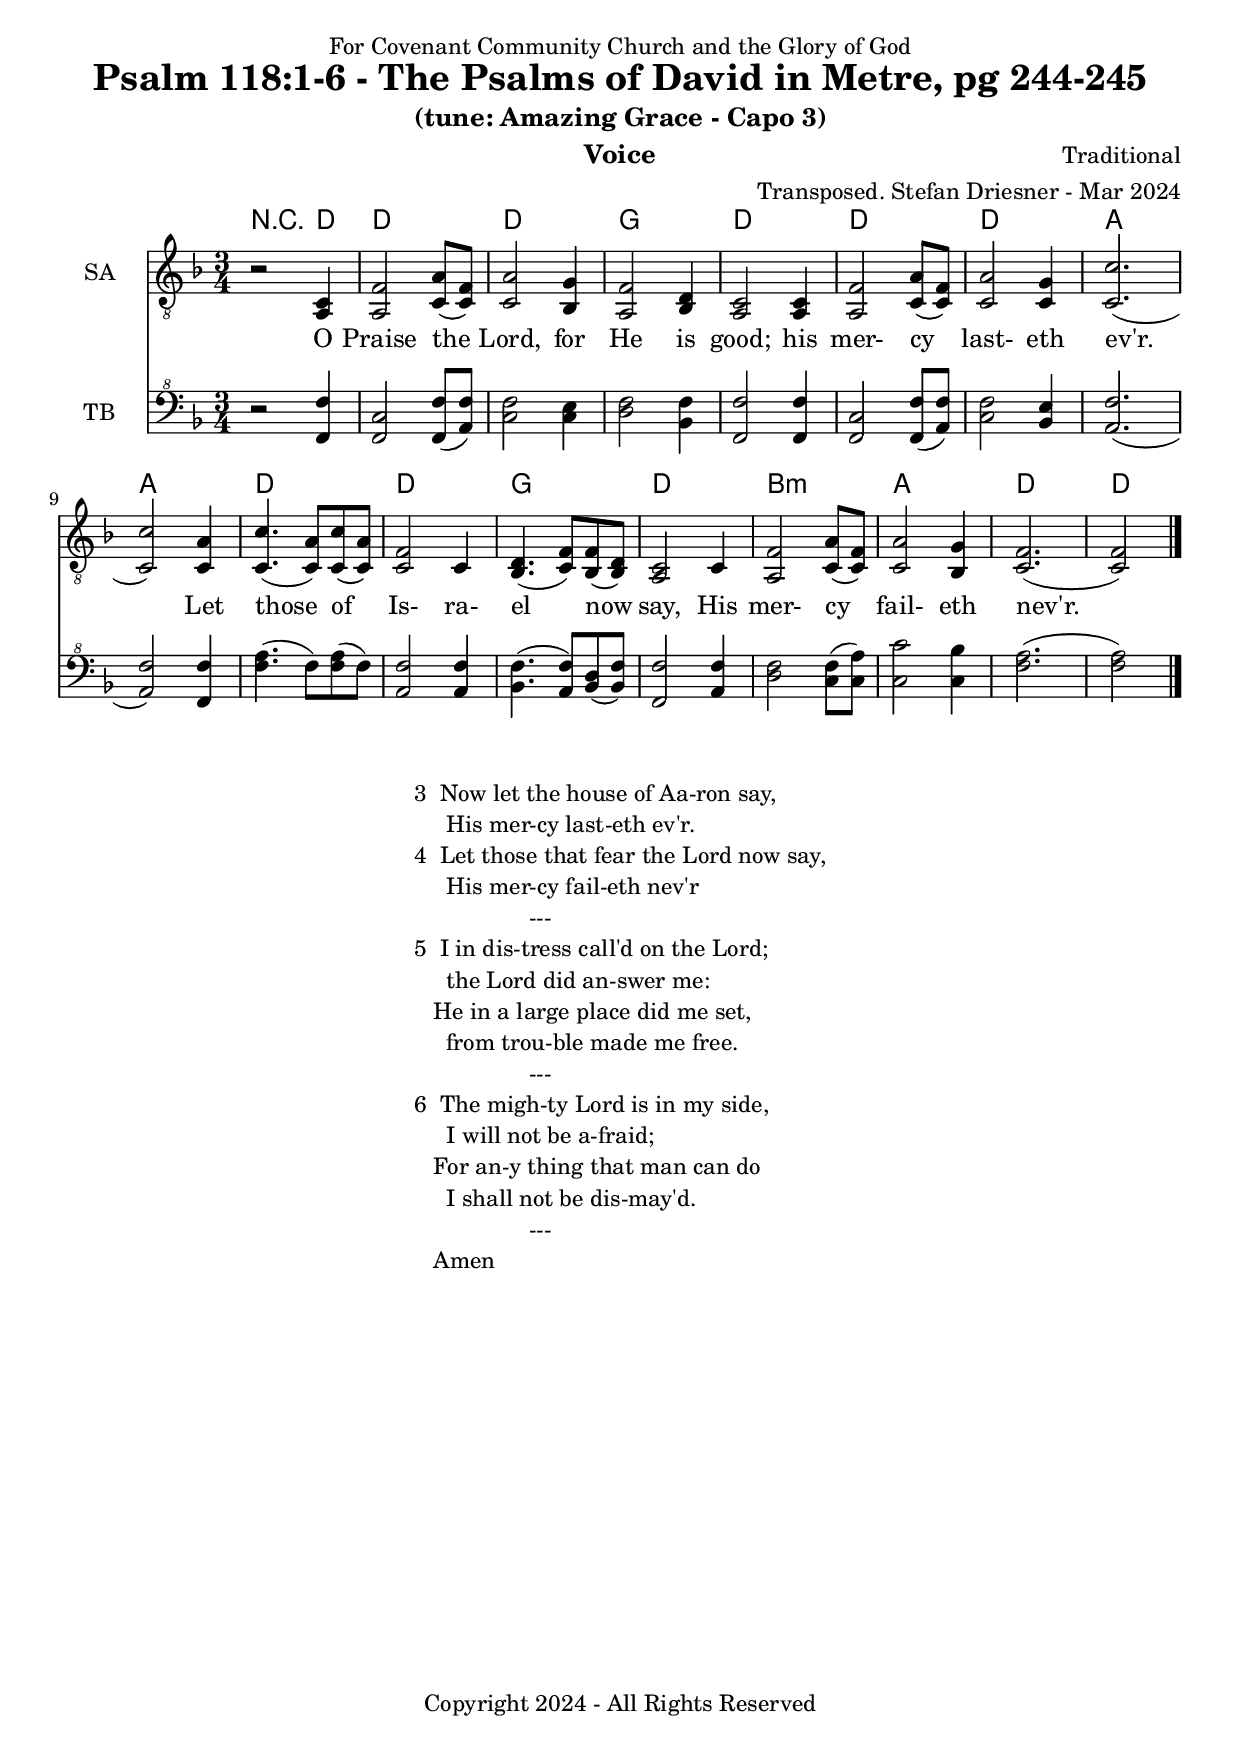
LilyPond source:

\version "2.24.1"
\language "english"

% force .mid extension for MIDI file output
#(ly:set-option 'midi-extension "mid")

\header {
  dedication = "For Covenant Community Church and the Glory of God"
  title = "Psalm 118:1-6 - The Psalms of David in Metre, pg 244-245"
  subtitle = "(tune: Amazing Grace - Capo 3)"
  instrument = "Voice"
  composer = "Traditional"
  arranger = "Transposed. Stefan Driesner - Mar 2024"
  meter = ""
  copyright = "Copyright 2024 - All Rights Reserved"
}

global = {
  \key f \major
  \numericTimeSignature
  \time 3/4
}

versesVoice = \lyricmode {
  % Verse 1
  O Praise the Lord, for He is good;
  his mer- cy last- eth ev'r.
  Let those of Is- ra- el now say,  
  His mer- cy fail- eth nev'r.
}

SAVoice = \relative c {
  \global
  \dynamicUp
  % Music follows here.
  {
    r2 <a  c  >4 |
    % Verse 1
    <a   f' >2 <c  a' >8( <c  f>8)  | < c  a'>2 <bf g' >4  | <a f' >2 <bf d>4 | <a  c>2 <a  c>4 |
    <a   f' >2 <c  a' >8( <c  f>8)  | < c  a'>2 <c g' >4   | <c  c'>2.( | <c  c'>2 ) <c a' >4 |
    <c c'>4.(<c a'>8) <c c'>8(<c a'>8) | <c f >2 <c>4  | <bf d>4.(<c  f>8) <bf f'>8(<bf d>8) |
    <a c>2 <c>4 | <a   f' >2 <c  a' >8( <c  f>8)  | < c  a'>2 <bf g' >4  | <c f>2.( <c f>2 )  \bar "|."
  }
}

TBVoice = \relative {
  \global
  \dynamicUp
  % Music follows here.
  {
    r2 <f  f'  >4 |
    % Verse 1
    <f c'>2 <f  f' >8( <a  f'>8)  | < c  f>2 < c e >4  | <d f >2 <bf f'>4 | <f  f'>2 <f  f'>4 |
    <f   c' >2 <f  f' >8( <a  f'>8)  | < c  f>2 <bf e >4   | <a  f'>2.( | <a  f'>2 ) <f f' >4 |
    <f' a>4.(<f>8) <f a>8(<f>8) | \relative c' <a f' >2 \relative c' <a f'>4  | \relative c' <bf f'>4.( \relative c' <a  f'>8) \relative c' <bf d>8(\relative c' <bf f'>8) |
    \relative c <f f'>2 \relative c' <a f'>4 | \relative c' <d f >2 \relative c' <c  f >8( \relative c' <c  a'>8)  | \relative c' < c  c'>2 \relative c' <c bf' >4  | \relative c' <f a>2.( \relative c' <f a>2 )  \bar "|."
  }
}

Chords = \new ChordNames {
  \chordmode {
    r2 d4 d2. d2. g2. d2. d2. d2. a2. a2. d2. d2. g2. d2. b2.:m a2. d2. d2
  }
}

SAVoicePart = \new Staff \with {
  instrumentName = "SA"
  midiInstrument = "Voice Oohs"
} { \clef "treble_8" \SAVoice }
\addlyrics { \versesVoice }

TBVoicePart = \new Staff \with {
  instrumentName = "TB"
  midiInstrument = "Voice Oohs"
} { \clef "bass^8" \TBVoice }

\score {
  <<
    \Chords
    \SAVoicePart
    \TBVoicePart
  >>
  \layout { }
  \midi {
    \context {
      \Score
      tempoWholesPerMinute = #(ly:make-moment 100 4)
    }
  }
}

\markup {
  \fill-line {
    {
      \column {
        \left-align {
  	  "3  Now let the house of Aa-ron say,"
	  "     His mer-cy last-eth ev'r."
	  "4  Let those that fear the Lord now say,"
	  "     His mer-cy fail-eth nev'r"
	  "                  ---"
	  "5  I in dis-tress call'd on the Lord;"
  	  "     the Lord did an-swer me:"
  	  "   He in a large place did me set,"
  	  "     from trou-ble made me free."
	  "                  ---"
	  "6  The migh-ty Lord is in my side,"
  	  "     I will not be a-fraid;"
  	  "   For an-y thing that man can do"
  	  "     I shall not be dis-may'd."
	  "                  ---"
	  "   Amen"
        }
      }
    }
  }
}